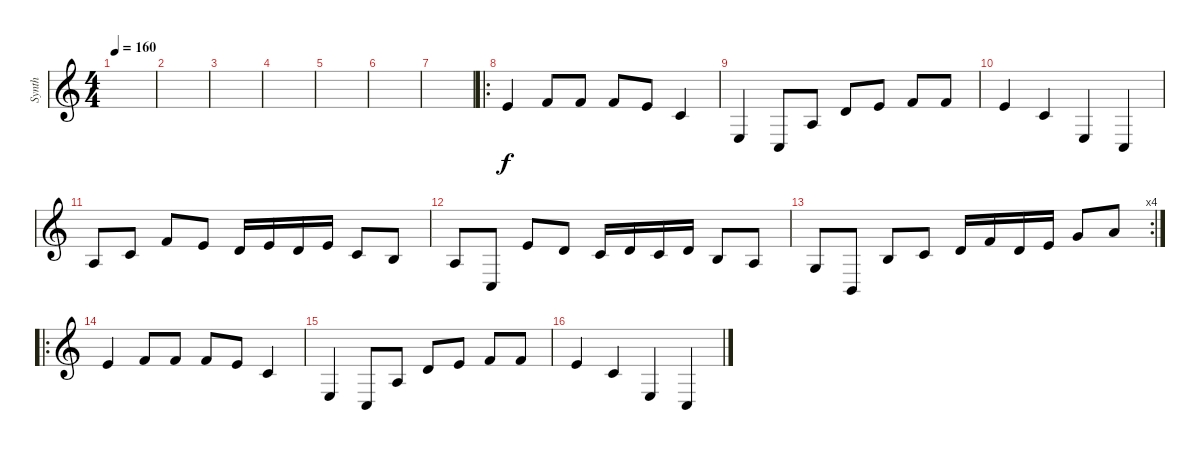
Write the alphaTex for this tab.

\track ("Synth" "Synth") {instrument stringensemble2}
\staff {score}
\tuning (E4 B3 G3 D3 A2 E2) {hide}
\ts (4 4)
\tempo 160
\clef g2
\ks c
|
|
|
|
|
|
|
\ro
0.1.4 1.1.8 1.1.8 1.1.8 0.1.8 1.2.4 |
2.4.4 3.5.8 2.3.8 3.2.8 0.1.8 1.1.8 1.1.8 |
0.1.4 1.2.4 2.4.4 3.5.4 |
2.3.8 1.2.8 1.1.8 0.1.8 3.2.16 0.1.16 3.2.16 0.1.16 1.2.8 0.2.8 |
2.3.8 3.5.8 0.1.8 3.2.8 1.2.16 3.2.16 1.2.16 3.2.16 0.2.8 2.3.8 |
\rc 4
0.3.8 2.5.8 0.2.8 1.2.8 3.2.16 1.1.16 3.2.16 0.1.16 3.1.8 5.1.8 |
\ro
0.1.4 1.1.8 1.1.8 1.1.8 0.1.8 1.2.4 |
2.4.4 3.5.8 2.3.8 3.2.8 0.1.8 1.1.8 1.1.8 |
0.1.4 1.2.4 2.4.4 3.5.4
